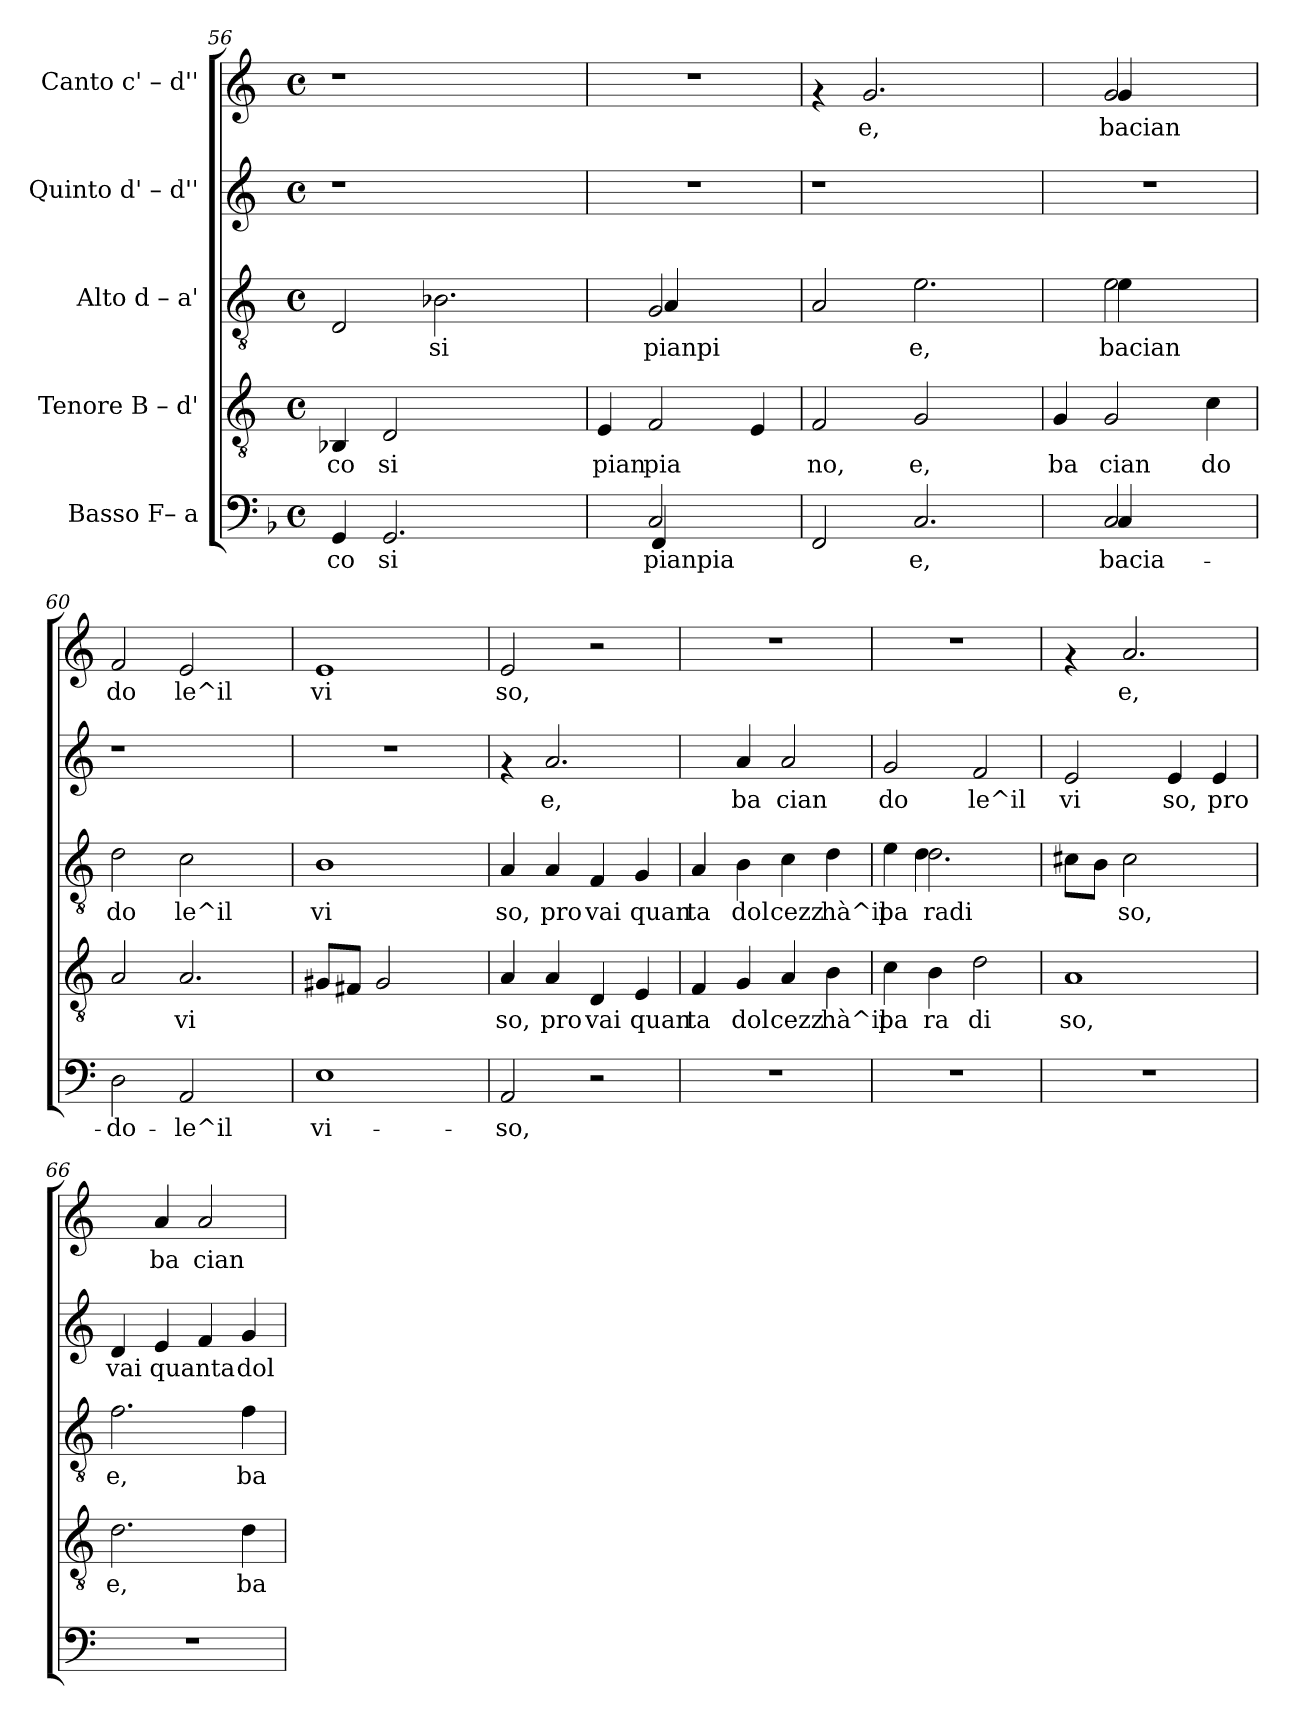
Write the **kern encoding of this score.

**kern	**text	**kern	**text	**kern	**text	**kern	**text	**kern	**text
*part5	*part5	*part4	*part4	*part3	*part3	*part2	*part2	*part1	*part1
*staff5	*staff5	*staff4	*staff4	*staff3	*staff3	*staff2	*staff2	*staff1	*staff1
*I"Basso  F– a	*	*I"Tenore  B – d'	*	*I"Alto  d – a'	*	*I"Quinto  d' – d''	*	*I"Canto  c' – d''	*
*clefF4	*	*clefGv2	*	*clefGv2	*	*clefG2	*	*clefG2	*
*k[b-]	*	*k[]	*	*k[]	*	*k[]	*	*k[]	*
*F:	*	*C:	*	*C:	*	*C:	*	*C:	*
*M4/4	*	*M4/4	*	*M4/4	*	*M4/4	*	*M4/4	*
*met(c)	*	*met(c)	*	*met(c)	*	*met(c)	*	*met(c)	*
=56	=56	=56	=56	=56	=56	=56	=56	=56	=56
!	!LO:LY:b:rj	!	!LO:LY:b:rj	!	!	!	!	!	!
4GG/	co	4BB-X/	co	2D/	.	1r	.	1r	.
!	!LO:LY:b:rj	!	!LO:LY:b:rj	!	!	!	!	!	!
2.GG/	si	2D/	si	.	.	.	.	.	.
!	!	!	!	!	!LO:LY:b:rj	!	!	!	!
.	.	.	.	2.B-X\	si	.	.	.	.
.	.	2ryy	.	.	.	.	.	.	.
4ryy	.	.	.	.	.	4ryy	.	4ryy	.
=57	=57	=57	=57	=57	=57	=57	=57	=57	=57
*^	*	*	*	*	*	*	*	*	*
!	!	!	!	!LO:LY:b:rj	!	!	!	!	!	!
*	*	*	*	*	*^	*	*	*	*	*
4ryy	4ryy	.	4E/	pian	4ryy	4ryy	.	1r	.	1r	.
!	!	!LO:LY:b:rj	!	!LO:LY:b:rj	!	!	!LO:LY:b:rj	!	!	!	!
2C/	4FF/	pianpia	2F/	pia	2G/	4A/	pianpi	.	.	.	.
.	4ryy	.	.	.	.	4ryy	.	.	.	.	.
!	!	!	!	!LO:LY:b:rj	!	!	!	!	!	!	!
4ryy	4ryy	.	4E/	.	4ryy	4ryy	.	.	.	.	.
*v	*v	*	*	*	*v	*v	*	*	*	*	*
!!LO:PB:g=z
=58	=58	=58	=58	=58	=58	=58	=58	=58	=58
*k[]	*	*	*	*	*	*	*	*	*
*C:	*	*	*	*	*	*	*	*	*
*^	*	*	*	*^	*	*	*	*	*
!	!	!	!	!LO:LY:b:rj	!	!	!	!	!	!	!
*v	*v	*	*	*	*v	*v	*	*	*	*	*
2FF/	.	2F/	no,	2A/	.	1r	.	4rf	.
!	!	!	!	!	!	!	!	!	!LO:LY:b:rj
.	.	.	.	.	.	.	.	2.g/	e,
!	!LO:LY:b:rj	!	!LO:LY:b:rj	!	!LO:LY:b:rj	!	!	!	!
2.C/	e,	2G/	e,	2.e\	e,	.	.	.	.
.	.	4ryy	.	.	.	4ryy	.	4ryy	.
=59	=59	=59	=59	=59	=59	=59	=59	=59	=59
*^	*	*	*	*	*	*	*	*	*
!	!	!	!	!LO:LY:b:rj	!	!	!	!	!	!
*	*	*	*	*	*^	*	*	*	*^	*
4ryy	4ryy	.	4G/	ba	4ryy	4ryy	.	1r	.	4ryy	4ryy	.
!	!	!LO:LY:b:rj	!	!LO:LY:b:rj	!	!	!LO:LY:b:rj	!	!	!	!	!LO:LY:b:rj
2C/	4C/	bacia-	2G/	cian	2e\	4e\	bacian	.	.	2g/	4g/	bacian
.	4ryy	.	.	.	.	4ryy	.	.	.	.	4ryy	.
!	!	!	!	!LO:LY:b:rj	!	!	!	!	!	!	!	!
4ryy	4ryy	.	4c\	do	4ryy	4ryy	.	.	.	4ryy	4ryy	.
=60	=60	=60	=60	=60	=60	=60	=60	=60	=60	=60	=60	=60
!	!	!LO:LY:b:rj	!	!	!	!	!LO:LY:b:rj	!	!	!	!	!LO:LY:b:rj
*v	*v	*	*	*	*v	*v	*	*	*	*v	*v	*
2D\	-do-	2A/	.	2d\	do	1r	.	2f/	do
!	!LO:LY:b:rj	!	!LO:LY:b:rj	!	!LO:LY:b:rj	!	!	!	!LO:LY:b:rj
2AA/	-le^il	2.A/	vi	2c\	le^il	.	.	2e/	le^il
4ryy	.	.	.	4ryy	.	4ryy	.	4ryy	.
=61	=61	=61	=61	=61	=61	=61	=61	=61	=61
!	!LO:LY:b:rj	!	!LO:LY:b:rj	!	!LO:LY:b:rj	!	!	!	!LO:LY:b:rj
1E	vi-	8G#X/L	.	1B	vi	1r	.	1e	vi
!	!	!	!LO:LY:b:rj	!	!	!	!	!	!
.	.	8F#/J	.	.	.	.	.	.	.
!	!	!	!LO:LY:b:rj	!	!	!	!	!	!
.	.	2G#/	.	.	.	.	.	.	.
.	.	4ryy	.	.	.	.	.	.	.
=62	=62	=62	=62	=62	=62	=62	=62	=62	=62
!	!LO:LY:b:rj	!	!LO:LY:b:rj	!	!LO:LY:b:rj	!	!	!	!LO:LY:b:rj
2AA/	-so,	4A/	so,	4A/	so,	4rf	.	2e/	so,
!	!	!	!LO:LY:b:rj	!	!LO:LY:b:rj	!	!LO:LY:b:rj	!	!
.	.	4A/	pro	4A/	pro	2.a/	e,	.	.
!	!	!	!LO:LY:b:rj	!	!LO:LY:b:rj	!	!	!	!
2r	.	4D/	vai	4F/	vai	.	.	2r	.
!	!	!	!LO:LY:b:rj	!	!LO:LY:b:rj	!	!	!	!
.	.	4E/	quan	4G/	quan	.	.	.	.
=63	=63	=63	=63	=63	=63	=63	=63	=63	=63
!	!	!	!LO:LY:b:rj	!	!LO:LY:b:rj	!	!	!	!
1r	.	4F/	ta	4A/	ta	4ryy	.	1r	.
!	!	!	!LO:LY:b:rj	!	!LO:LY:b:rj	!	!LO:LY:b:rj	!	!
.	.	4G/	dol	4B\	dol	4a/	ba	.	.
!	!	!	!LO:LY:b:rj	!	!LO:LY:b:rj	!	!LO:LY:b:rj	!	!
.	.	4A/	cezz	4c\	cezz	2a/	cian	.	.
!	!	!	!LO:LY:b:rj	!	!LO:LY:b:rj	!	!	!	!
.	.	4B\	hà^il	4d\	hà^il	.	.	.	.
!!LO:PB:g=z
=64	=64	=64	=64	=64	=64	=64	=64	=64	=64
!	!	!	!LO:LY:b:rj	!	!LO:LY:b:rj	!	!LO:LY:b:rj	!	!
*	*	*	*	*^	*	*	*	*	*
1r	.	4c\	pa	4e\	4ryy	pa	2g/	do	1r	.
!	!	!	!LO:LY:b:rj	!	!	!LO:LY:b:rj	!	!	!	!
.	.	4B\	ra	2.d\	4d\	radi	.	.	.	.
!	!	!	!LO:LY:b:rj	!	!	!	!	!LO:LY:b:rj	!	!
.	.	2d\	di	.	2ryy	.	2f/	le^il	.	.
=65	=65	=65	=65	=65	=65	=65	=65	=65	=65	=65
!	!	!	!LO:LY:b:rj	!	!	!LO:LY:b:rj	!	!LO:LY:b:rj	!	!
*	*	*	*	*v	*v	*	*	*	*	*
1r	.	1A	so,	8c#X\L	.	2e/	vi	4rf	.
!	!	!	!	!	!LO:LY:b:rj	!	!	!	!
.	.	.	.	8B\J	.	.	.	.	.
!	!	!	!	!	!LO:LY:b:rj	!	!	!	!LO:LY:b:rj
.	.	.	.	2c#\	so,	.	.	2.a/	e,
!	!	!	!	!	!	!	!LO:LY:b:rj	!	!
.	.	.	.	.	.	4e/	so,	.	.
!	!	!	!	!	!	!	!LO:LY:b:rj	!	!
.	.	.	.	4ryy	.	4e/	pro	.	.
=66	=66	=66	=66	=66	=66	=66	=66	=66	=66
!	!	!	!LO:LY:b:rj	!	!LO:LY:b:rj	!	!LO:LY:b:rj	!	!
1r	.	2.d\	e,	2.f\	e,	4d/	vai	4ryy	.
!	!	!	!	!	!	!	!LO:LY:b:rj	!	!LO:LY:b:rj
.	.	.	.	.	.	4e/	quanta	4a/	ba
!	!	!	!	!	!	!	!LO:LY:b:rj	!	!LO:LY:b:rj
.	.	.	.	.	.	4f/	.	2a/	cian
!	!	!	!LO:LY:b:rj	!	!LO:LY:b:rj	!	!LO:LY:b:rj	!	!
.	.	4d\	ba	4f\	ba	4g/	dol	.	.
=	=	=	=	=	=	=	=	=	=
*-	*-	*-	*-	*-	*-	*-	*-	*-	*-
